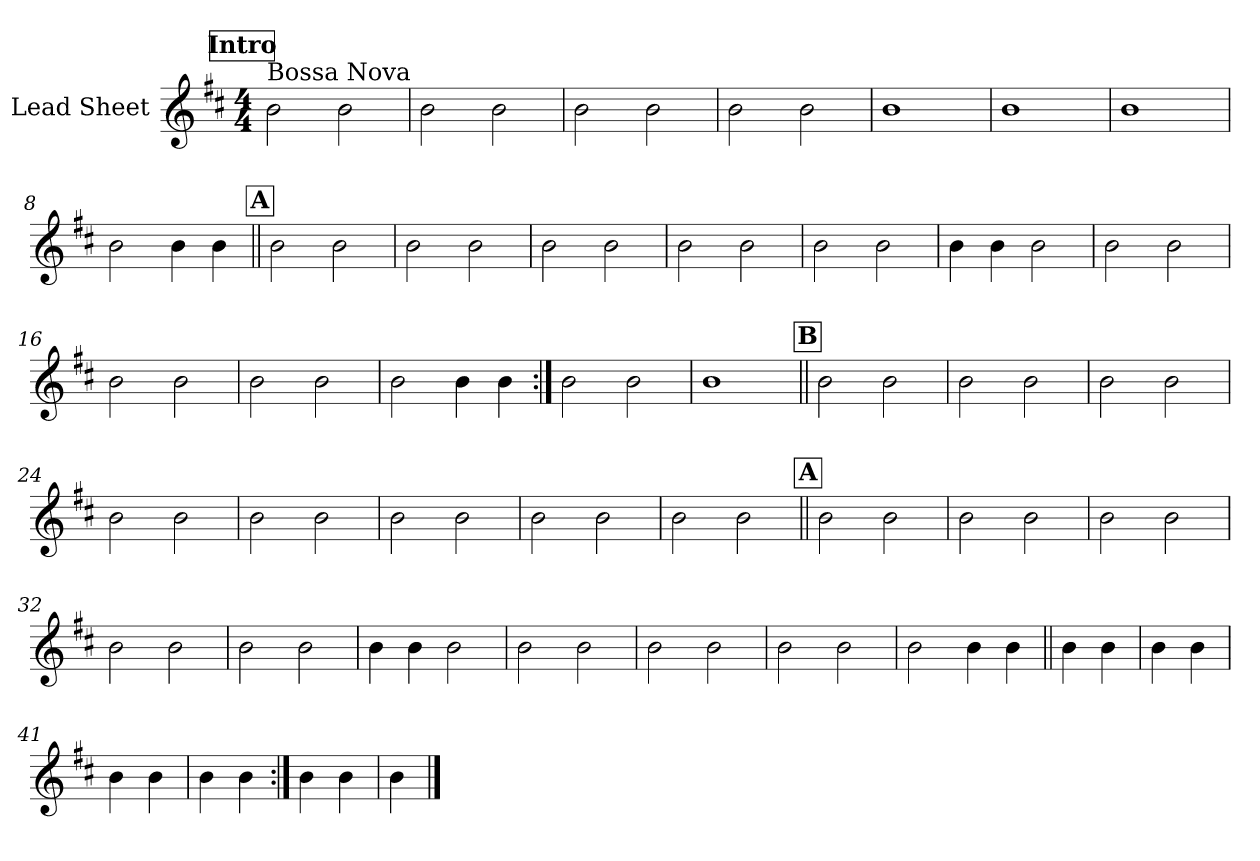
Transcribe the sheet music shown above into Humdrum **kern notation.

**kern
*part1
*staff1
*I"Lead Sheet
*clefG2
*k[f#c#]
*D:
*M4/4
!!LO:REH:place=s1:a:fs=14:t=Intro
=1
!LO:TX:a:t=Bossa Nova
2b\
2b\
=2
2b\
2b\
=3
2b\
2b\
=4
2b\
2b\
!!LO:LB:g=z
=5
1b
=6
1b
=7
1b
=8
2b\
4b\
4b\
!!LO:LB:g=z
!!LO:REH:place=s1:a:fs=14:t=A
=9||
2b\
2b\
=10
2b\
2b\
=11
2b\
2b\
=12
2b\
2b\
!!LO:LB:g=z
=13
2b\
2b\
=14
4b\
4b\
2b\
=15
2b\
2b\
=16
2b\
2b\
!!LO:LB:g=z
=17
2b\
2b\
=18
2b\
4b\
4b\
=19:|!
2b\
2b\
=20
1b
!!LO:LB:g=z
!!LO:REH:place=s1:a:fs=14:t=B
=21||
2b\
2b\
=22
2b\
2b\
=23
2b\
2b\
=24
2b\
2b\
!!LO:LB:g=z
=25
2b\
2b\
=26
2b\
2b\
=27
2b\
2b\
=28
2b\
2b\
!!LO:LB:g=z
!!LO:REH:place=s1:a:fs=14:t=A
=29||
2b\
2b\
=30
2b\
2b\
=31
2b\
2b\
=32
2b\
2b\
!!LO:LB:g=z
=33
2b\
2b\
=34
4b\
4b\
2b\
=35
2b\
2b\
=36
2b\
2b\
!!LO:LB:g=z
=37
2b\
2b\
=38
2b\
4b\
4b\
!!LO:PB:g=z
=39||
4b\
4b\
=40
4b\
4b\
=41
4b\
4b\
=42
4b\
4b\
=43:|!
4b\
4b\
=44
4b\
==
*-
